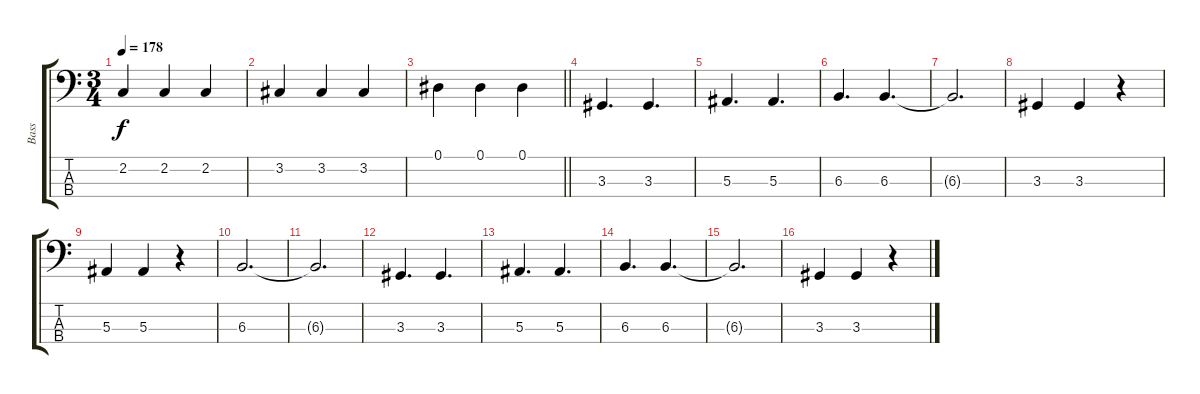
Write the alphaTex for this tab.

\track ("Bass" "Bass") {instrument slapbass1}
\staff {score tabs}
\tuning (Eb2 Bb1 F1 C1) {hide}
\ts (3 4)
\tempo 178
\clef f4
\ks c
2.2.4{dy f} 2.2.4 2.2.4 |
3.2.4 3.2.4 3.2.4 |
\barLineRight lightlight
0.1.4 0.1.4 0.1.4 |
3.3.4{d} 3.3.4{d} |
5.3.4{d} 5.3.4{d} |
6.3.4{d} 6.3.4{d} |
6.3{t}.2{d} |
3.3.4 3.3.4 r.4 |
5.3.4 5.3.4 r.4 |
6.3.2{d} |
6.3{t}.2{d} |
3.3.4{d} 3.3.4{d} |
5.3.4{d} 5.3.4{d} |
6.3.4{d} 6.3.4{d} |
6.3{t}.2{d} |
3.3.4 3.3.4 r.4
